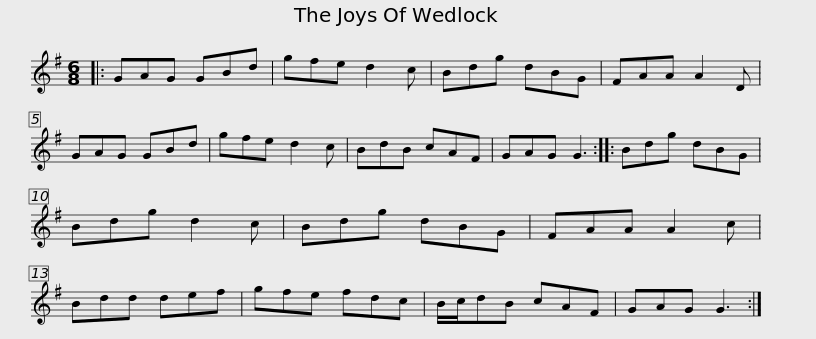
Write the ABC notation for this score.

X:1
L:1/8
M:6/8
I:linebreak $
K:G
V:1 treble
V:1
|: GAG GBd | gfe d2 c | Bdg dBG | FAA A2 D | GAG GBd | %5
 gfe d2 c | BdB cAF |$ GAG G3 :: Bdg dBG | Bdg d2 c | %10
 Bdg dBG | FAA A2 c | Bdd def | gfe fdc |$ B/c/dB cAF | %15
 GAG G3 :| %16
